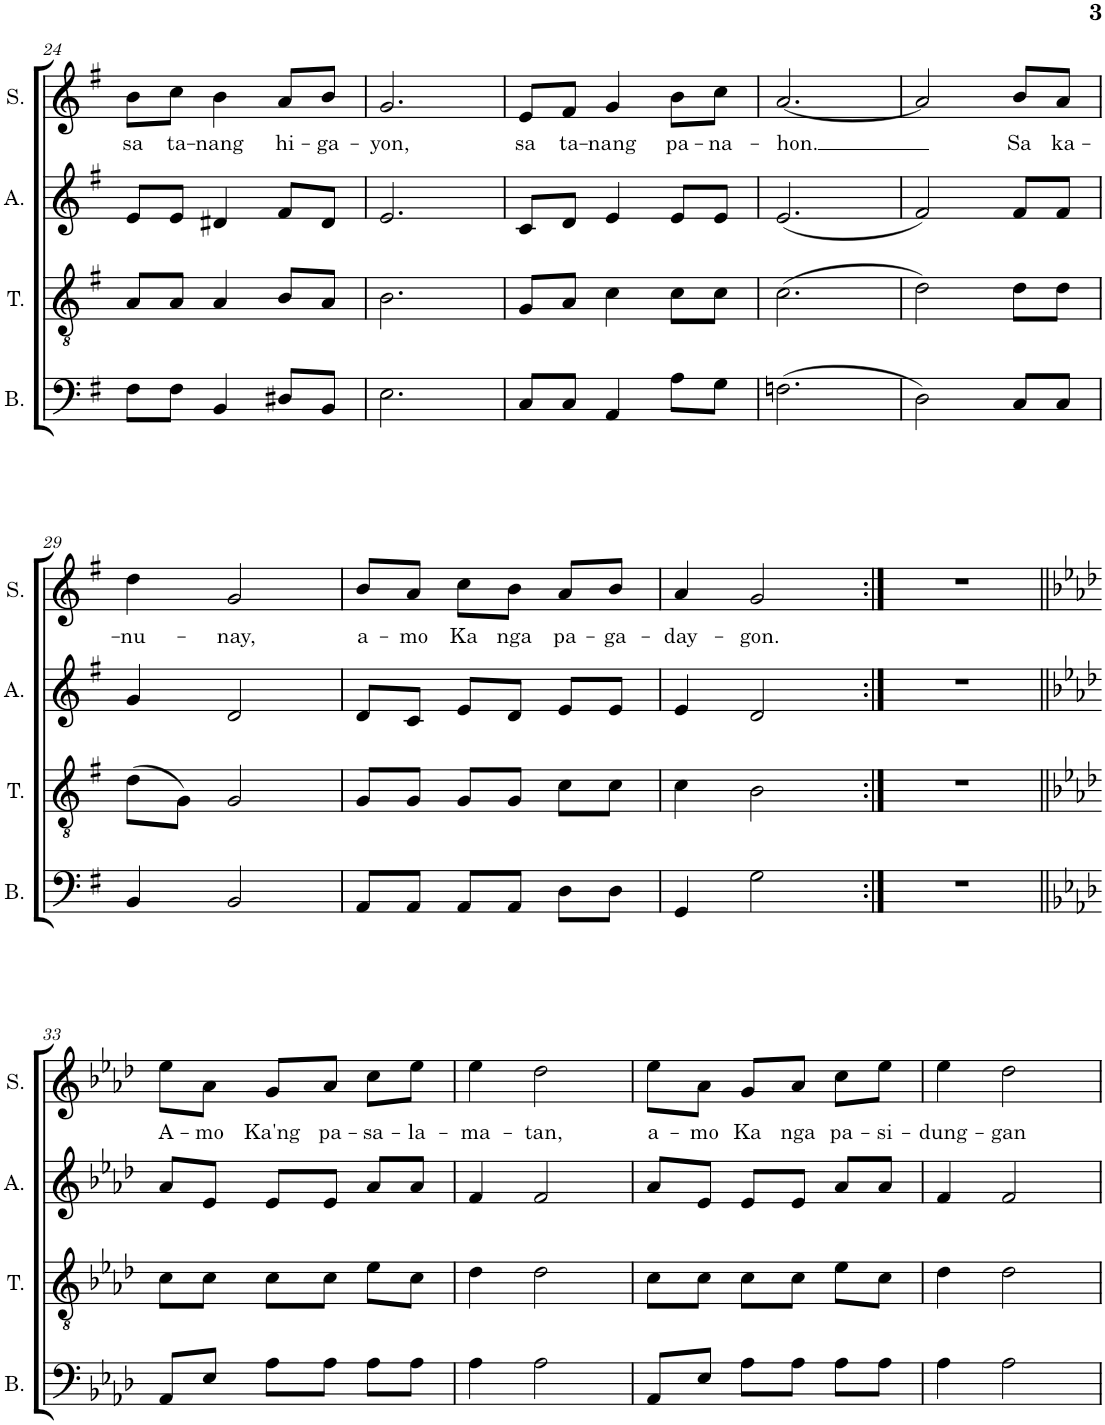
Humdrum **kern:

**kern	**kern	**kern	**kern	**text
*part4	*part3	*part2	*part1	*part1
*staff4	*staff3	*staff2	*staff1	*staff1
*I"Bass	*I"Tenor	*I"Alto	*I"Soprano	*
*I'B.	*I'T.	*I'A.	*I'S.	*
!!LO:PB:g=z
*clefF4	*clefGv2	*clefG2	*clefG2	*
*k[f#]	*k[f#]	*k[f#]	*k[f#]	*
*M3/4	*M3/4	*M3/4	*M3/4	*
=24	=24	=24	=24	=24
!	!	!	!	!LO:LY:b
8F#\L	8A/L	8e/L	8b\L	sa
!	!	!	!	!LO:LY:b
8F#\J	8A/J	8e/J	8cc\J	ta-
!	!	!	!	!LO:LY:b
4BB/	4A/	4d#X/	4b\	-nang
!	!	!	!	!LO:LY:b
8D#X/L	8B/L	8f#/L	8a/L	hi-
!	!	!	!	!LO:LY:b
8BB/J	8A/J	8d#/J	8b/J	-ga-
=25	=25	=25	=25	=25
!	!	!	!	!LO:LY:b
2.E\	2.B\	2.e/	2.g/	-yon,
=26	=26	=26	=26	=26
!	!	!	!	!LO:LY:b
8C/L	8G/L	8c/L	8e/L	sa
!	!	!	!	!LO:LY:b
8C/J	8A/J	8d/J	8f#/J	ta-
!	!	!	!	!LO:LY:b
4AA/	4c\	4e/	4g/	-nang
!	!	!	!	!LO:LY:b
8A\L	8c\L	8e/L	8b\L	pa-
!	!	!	!	!LO:LY:b
8G\J	8c\J	8e/J	8cc\J	-na-
=27	=27	=27	=27	=27
!	!	!	!	!LO:LY:b
(2.Fn\	(2.c\	(2.e/	[2.a/	-hon.
=28	=28	=28	=28	=28
2D\)	2d\)	2f#/)	2a/]	.
!	!	!	!	!LO:LY:b
8C/L	8d\L	8f#/L	8b/L	Sa
!	!	!	!	!LO:LY:b
8C/J	8d\J	8f#/J	8a/J	ka-
!!LO:LB:g=z
=29	=29	=29	=29	=29
!	!	!	!	!LO:LY:b
4BB/	(8d\L	4g/	4dd\	-nu-
.	8G\J)	.	.	.
!	!	!	!	!LO:LY:b
2BB/	2G/	2d/	2g/	-nay,
=30	=30	=30	=30	=30
!	!	!	!	!LO:LY:b
8AA/L	8G/L	8d/L	8b/L	a-
!	!	!	!	!LO:LY:b
8AA/J	8G/J	8c/J	8a/J	-mo
!	!	!	!	!LO:LY:b
8AA/L	8G/L	8e/L	8cc\L	Ka
!	!	!	!	!LO:LY:b
8AA/J	8G/J	8d/J	8b\J	nga
!	!	!	!	!LO:LY:b
8D\L	8c\L	8e/L	8a/L	pa-
!	!	!	!	!LO:LY:b
8D\J	8c\J	8e/J	8b/J	-ga-
=31	=31	=31	=31	=31
!	!	!	!	!LO:LY:b
4GG/	4c\	4e/	4a/	-day-
!	!	!	!	!LO:LY:b
2G\	2B\	2d/	2g/	-gon.
=32:|!	=32:|!	=32:|!	=32:|!	=32:|!
2.r	2.r	2.r	2.r	.
!!LO:LB:g=z
=33||	=33||	=33||	=33||	=33||
*k[b-e-a-d-]	*k[b-e-a-d-]	*k[b-e-a-d-]	*k[b-e-a-d-]	*
!	!	!	!	!LO:LY:b
8AA-/L	8c\L	8a-/L	8ee-\L	A-
!	!	!	!	!LO:LY:b
8E-/J	8c\J	8e-/J	8a-\J	-mo
!	!	!	!	!LO:LY:b
8A-\L	8c\L	8e-/L	8g/L	Ka'ng
!	!	!	!	!LO:LY:b
8A-\J	8c\J	8e-/J	8a-/J	pa-
!	!	!	!	!LO:LY:b
8A-\L	8e-\L	8a-/L	8cc\L	-sa-
!	!	!	!	!LO:LY:b
8A-\J	8c\J	8a-/J	8ee-\J	-la-
=34	=34	=34	=34	=34
!	!	!	!	!LO:LY:b
4A-\	4d-\	4f/	4ee-\	-ma-
!	!	!	!	!LO:LY:b
2A-\	2d-\	2f/	2dd-\	-tan,
=35	=35	=35	=35	=35
!	!	!	!	!LO:LY:b
8AA-/L	8c\L	8a-/L	8ee-\L	a-
!	!	!	!	!LO:LY:b
8E-/J	8c\J	8e-/J	8a-\J	-mo
!	!	!	!	!LO:LY:b
8A-\L	8c\L	8e-/L	8g/L	Ka
!	!	!	!	!LO:LY:b
8A-\J	8c\J	8e-/J	8a-/J	nga
!	!	!	!	!LO:LY:b
8A-\L	8e-\L	8a-/L	8cc\L	pa-
!	!	!	!	!LO:LY:b
8A-\J	8c\J	8a-/J	8ee-\J	-si-
=36	=36	=36	=36	=36
!	!	!	!	!LO:LY:b
4A-\	4d-\	4f/	4ee-\	-dung-
!	!	!	!	!LO:LY:b
2A-\	2d-\	2f/	2dd-\	-gan
=	=	=	=	=
*-	*-	*-	*-	*-
